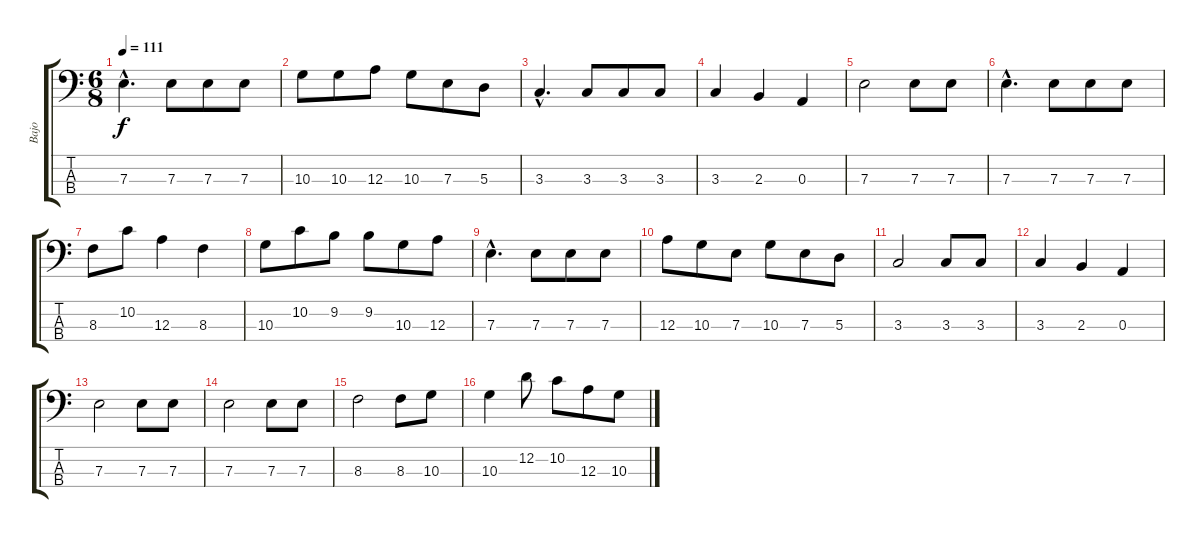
\track ("Bajo" "Bajo") {instrument electricbassfinger}
\staff {score tabs}
\tuning (G2 D2 A1 E1) {hide}
\ts (6 8)
\tempo 111
\clef f4
\ks c
7.3{hac}.4{d dy f} 7.3.8 7.3.8 7.3.8 |
10.3.8 10.3.8 12.3.8 10.3.8 7.3.8 5.3.8 |
3.3{hac}.4{d} 3.3.8 3.3.8 3.3.8 |
3.3.4 2.3.4 0.3.4 |
7.3.2 7.3.8 7.3.8 |
7.3{hac}.4{d} 7.3.8 7.3.8 7.3.8 |
8.3.8 10.2.8 12.3.4 8.3.4 |
10.3.8 10.2.8 9.2.8 9.2.8 10.3.8 12.3.8 |
7.3{hac}.4{d} 7.3.8 7.3.8 7.3.8 |
12.3.8 10.3.8 7.3.8 10.3.8 7.3.8 5.3.8 |
3.3.2 3.3.8 3.3.8 |
3.3.4 2.3.4 0.3.4 |
7.3.2 7.3.8 7.3.8 |
7.3.2 7.3.8 7.3.8 |
8.3.2 8.3.8 10.3.8 |
10.3.4 12.2.8 10.2.8 12.3.8 10.3.8
